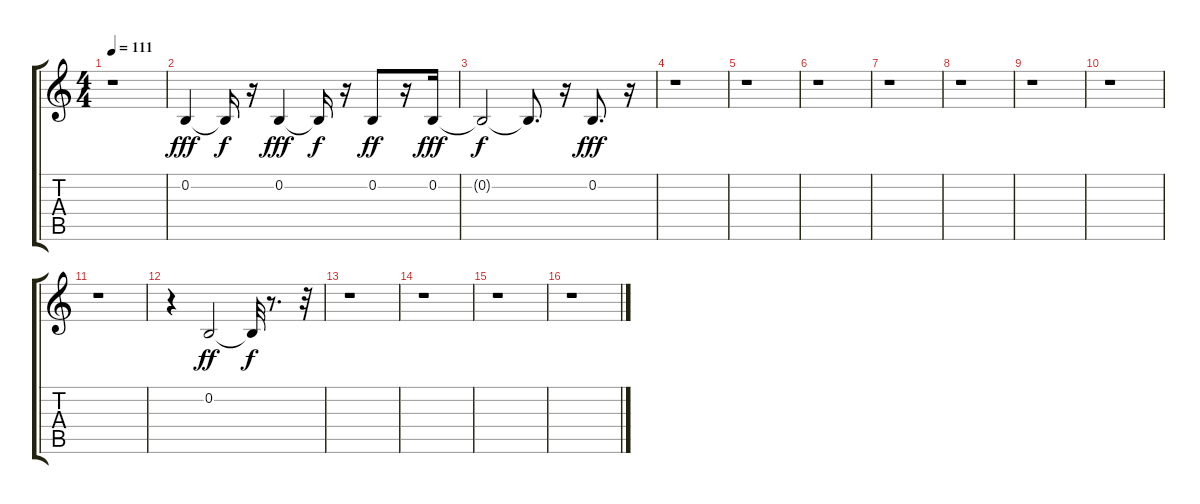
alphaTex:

\track "" {instrument synthstrings1}
\staff {score tabs}
\tuning (E4 B3 G3 D3 A2 E2) {hide}
\ts (4 4)
\tempo 111
\clef g2
\ks c
r.1{dy f} |
0.2.4{dy fff} 0.2{t}.16{dy f} r.16 0.2.4{dy fff} 0.2{t}.16{dy f} r.16 0.2.8{dy ff} r.16 0.2.16{dy fff} |
0.2{t}.2{dy f} 0.2{t}.8{d} r.16 0.2.8{d dy fff} r.16 |
r.1 |
r.1 |
r.1 |
r.1 |
r.1 |
r.1 |
r.1 |
r.1 |
r.4 0.2.2{dy ff} 0.2{t}.32{dy f} r.8{d} r.32 |
r.1 |
r.1 |
r.1 |
r.1
